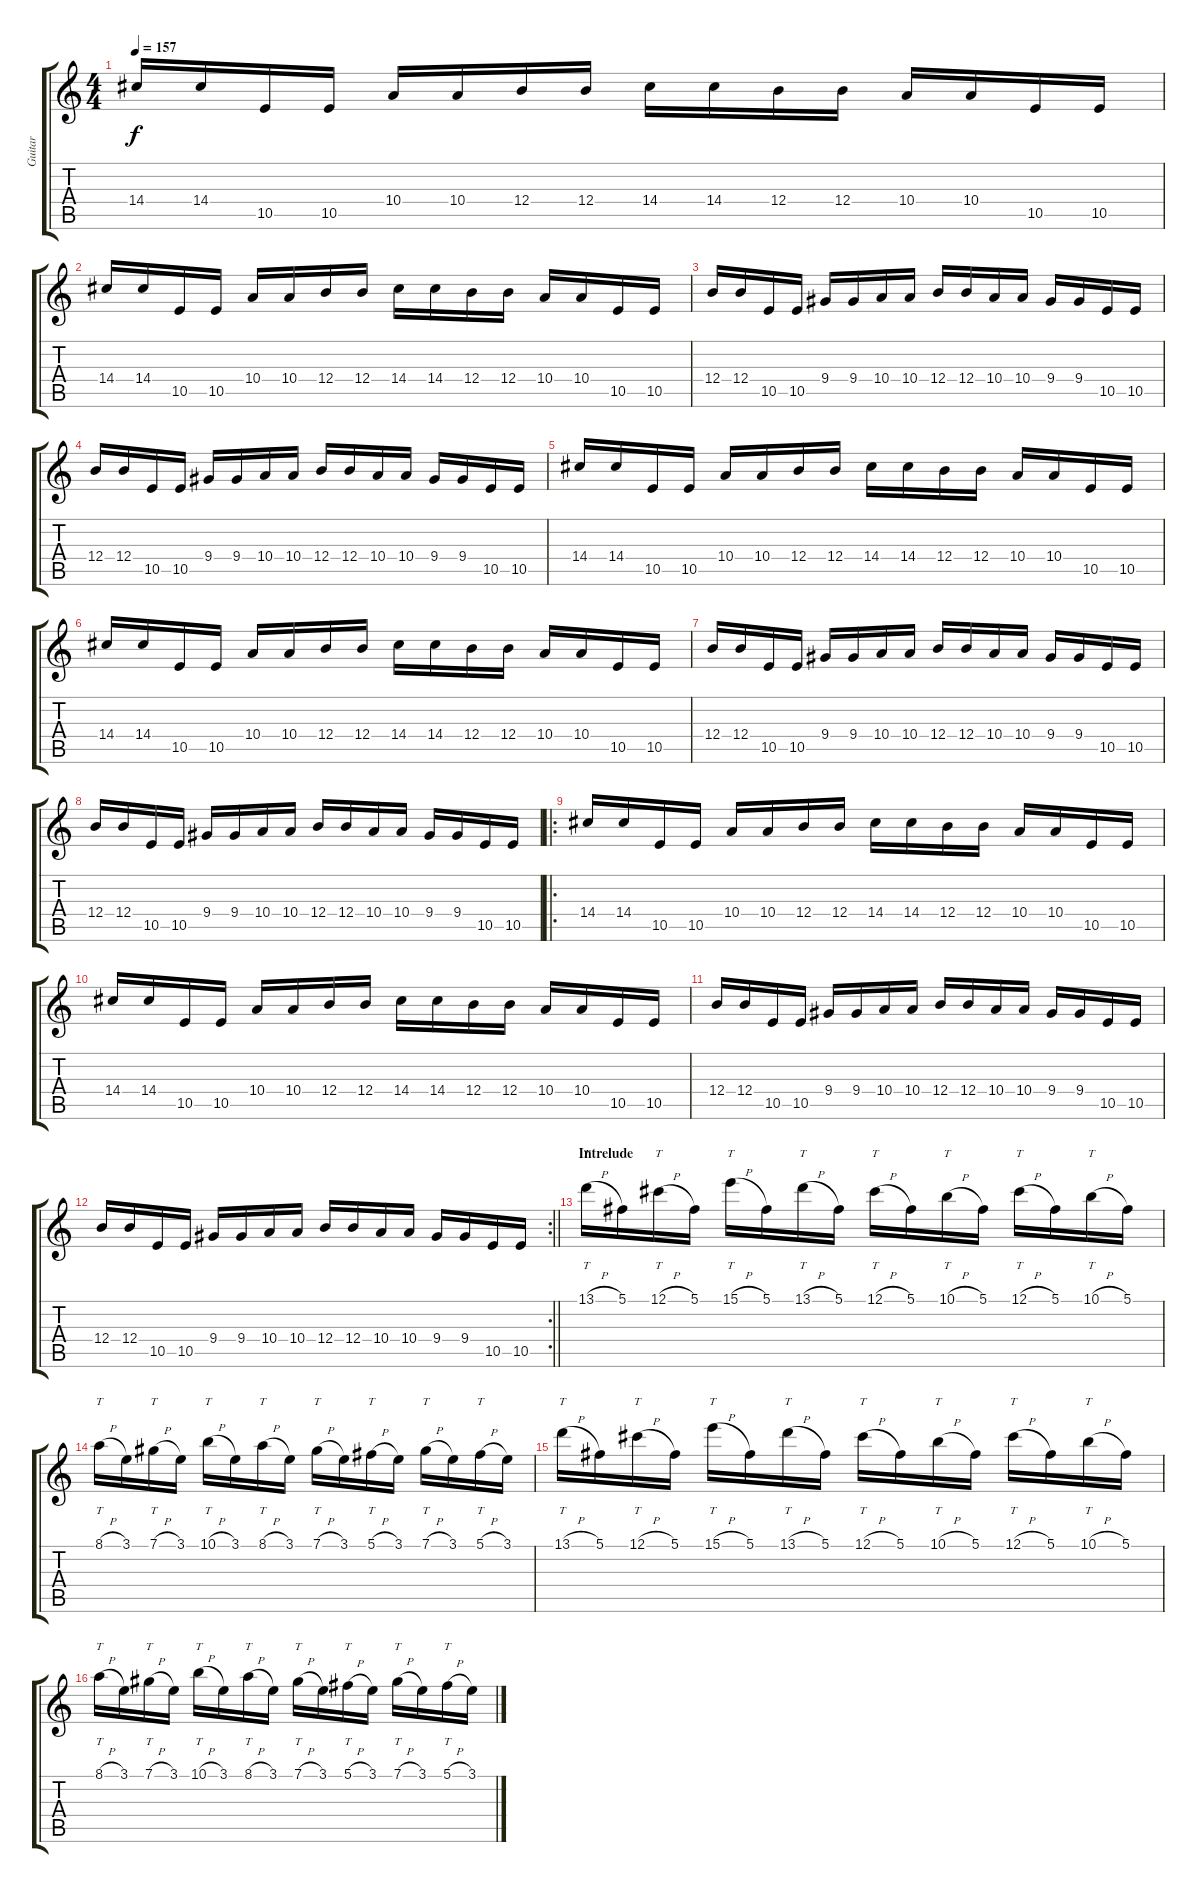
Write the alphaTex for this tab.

\track ("Guitar" "Guitar") {instrument distortionguitar}
\staff {score tabs}
\tuning (Db4 Ab3 E3 B2 Gb2 B1) {hide}
\ts (4 4)
\tempo 157
\clef g2
\ks c
14.4.16{dy f} 14.4.16 10.5.16 10.5.16 10.4.16 10.4.16 12.4.16 12.4.16 14.4.16 14.4.16 12.4.16 12.4.16 10.4.16 10.4.16 10.5.16 10.5.16 |
14.4.16 14.4.16 10.5.16 10.5.16 10.4.16 10.4.16 12.4.16 12.4.16 14.4.16 14.4.16 12.4.16 12.4.16 10.4.16 10.4.16 10.5.16 10.5.16 |
12.4.16 12.4.16 10.5.16 10.5.16 9.4.16 9.4.16 10.4.16 10.4.16 12.4.16 12.4.16 10.4.16 10.4.16 9.4.16 9.4.16 10.5.16 10.5.16 |
12.4.16 12.4.16 10.5.16 10.5.16 9.4.16 9.4.16 10.4.16 10.4.16 12.4.16 12.4.16 10.4.16 10.4.16 9.4.16 9.4.16 10.5.16 10.5.16 |
14.4.16 14.4.16 10.5.16 10.5.16 10.4.16 10.4.16 12.4.16 12.4.16 14.4.16 14.4.16 12.4.16 12.4.16 10.4.16 10.4.16 10.5.16 10.5.16 |
14.4.16 14.4.16 10.5.16 10.5.16 10.4.16 10.4.16 12.4.16 12.4.16 14.4.16 14.4.16 12.4.16 12.4.16 10.4.16 10.4.16 10.5.16 10.5.16 |
12.4.16 12.4.16 10.5.16 10.5.16 9.4.16 9.4.16 10.4.16 10.4.16 12.4.16 12.4.16 10.4.16 10.4.16 9.4.16 9.4.16 10.5.16 10.5.16 |
12.4.16 12.4.16 10.5.16 10.5.16 9.4.16 9.4.16 10.4.16 10.4.16 12.4.16 12.4.16 10.4.16 10.4.16 9.4.16 9.4.16 10.5.16 10.5.16 |
\ro
14.4.16 14.4.16 10.5.16 10.5.16 10.4.16 10.4.16 12.4.16 12.4.16 14.4.16 14.4.16 12.4.16 12.4.16 10.4.16 10.4.16 10.5.16 10.5.16 |
14.4.16 14.4.16 10.5.16 10.5.16 10.4.16 10.4.16 12.4.16 12.4.16 14.4.16 14.4.16 12.4.16 12.4.16 10.4.16 10.4.16 10.5.16 10.5.16 |
12.4.16 12.4.16 10.5.16 10.5.16 9.4.16 9.4.16 10.4.16 10.4.16 12.4.16 12.4.16 10.4.16 10.4.16 9.4.16 9.4.16 10.5.16 10.5.16 |
\rc 2
\barLineRight lightlight
12.4.16 12.4.16 10.5.16 10.5.16 9.4.16 9.4.16 10.4.16 10.4.16 12.4.16 12.4.16 10.4.16 10.4.16 9.4.16 9.4.16 10.5.16 10.5.16 |
\section ("" "Intrelude")
13.1{h}.16{tt volume 11} 5.1.16 12.1{h}.16{tt} 5.1.16 15.1{h}.16{tt} 5.1.16 13.1{h}.16{tt} 5.1.16 12.1{h}.16{tt} 5.1.16 10.1{h}.16{tt} 5.1.16 12.1{h}.16{tt} 5.1.16 10.1{h}.16{tt} 5.1.16 |
8.1{h}.16{tt} 3.1.16 7.1{h}.16{tt} 3.1.16 10.1{h}.16{tt} 3.1.16 8.1{h}.16{tt} 3.1.16 7.1{h}.16{tt} 3.1.16 5.1{h}.16{tt} 3.1.16 7.1{h}.16{tt} 3.1.16 5.1{h}.16{tt} 3.1.16 |
13.1{h}.16{tt} 5.1.16 12.1{h}.16{tt} 5.1.16 15.1{h}.16{tt} 5.1.16 13.1{h}.16{tt} 5.1.16 12.1{h}.16{tt} 5.1.16 10.1{h}.16{tt} 5.1.16 12.1{h}.16{tt} 5.1.16 10.1{h}.16{tt} 5.1.16 |
8.1{h}.16{tt} 3.1.16 7.1{h}.16{tt} 3.1.16 10.1{h}.16{tt} 3.1.16 8.1{h}.16{tt} 3.1.16 7.1{h}.16{tt} 3.1.16 5.1{h}.16{tt} 3.1.16 7.1{h}.16{tt} 3.1.16 5.1{h}.16{tt} 3.1.16
